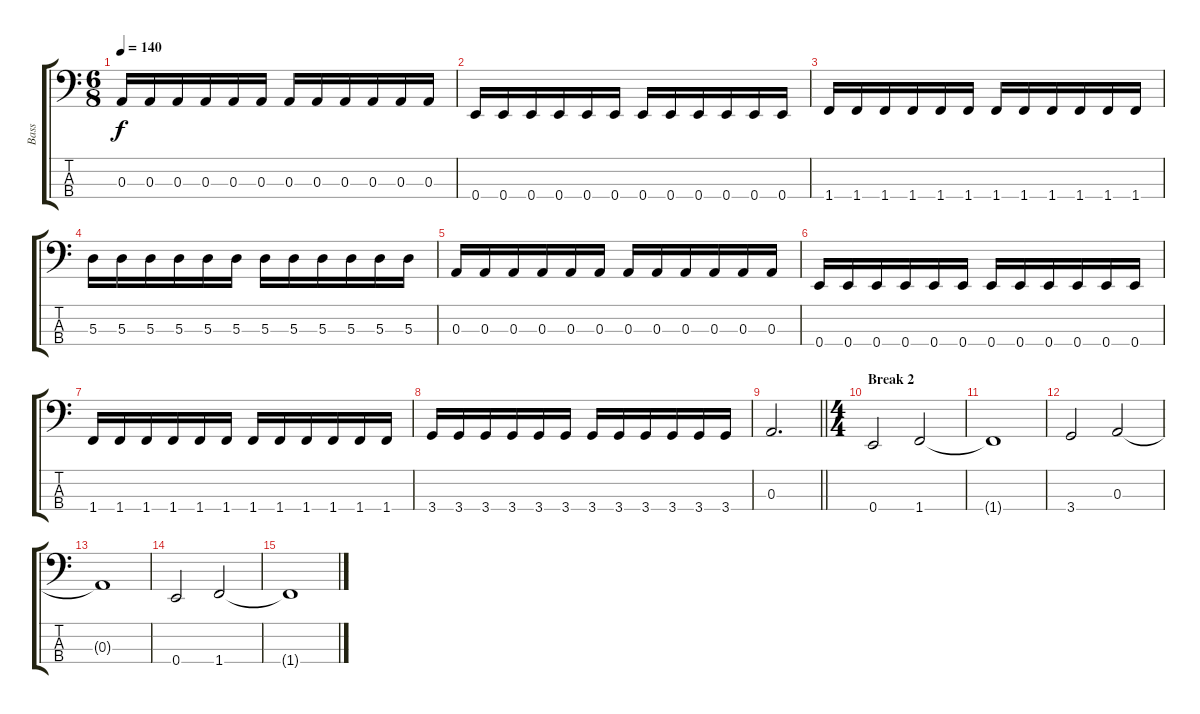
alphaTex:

\track ("Bass" "Bass") {instrument electricbasspick}
\staff {score tabs}
\tuning (G2 D2 A1 E1) {hide}
\ts (6 8)
\tempo 140
\clef f4
\ks c
0.3.16{dy f} 0.3.16 0.3.16 0.3.16 0.3.16 0.3.16 0.3.16 0.3.16 0.3.16 0.3.16 0.3.16 0.3.16 |
0.4.16 0.4.16 0.4.16 0.4.16 0.4.16 0.4.16 0.4.16 0.4.16 0.4.16 0.4.16 0.4.16 0.4.16 |
1.4.16 1.4.16 1.4.16 1.4.16 1.4.16 1.4.16 1.4.16 1.4.16 1.4.16 1.4.16 1.4.16 1.4.16 |
5.3.16 5.3.16 5.3.16 5.3.16 5.3.16 5.3.16 5.3.16 5.3.16 5.3.16 5.3.16 5.3.16 5.3.16 |
0.3.16 0.3.16 0.3.16 0.3.16 0.3.16 0.3.16 0.3.16 0.3.16 0.3.16 0.3.16 0.3.16 0.3.16 |
0.4.16 0.4.16 0.4.16 0.4.16 0.4.16 0.4.16 0.4.16 0.4.16 0.4.16 0.4.16 0.4.16 0.4.16 |
1.4.16 1.4.16 1.4.16 1.4.16 1.4.16 1.4.16 1.4.16 1.4.16 1.4.16 1.4.16 1.4.16 1.4.16 |
3.4.16 3.4.16 3.4.16 3.4.16 3.4.16 3.4.16 3.4.16 3.4.16 3.4.16 3.4.16 3.4.16 3.4.16 |
\barLineRight lightlight
0.3.2{d} |
\ts (4 4)
\section ("" "Break 2")
0.4.2 1.4.2 |
1.4{t}.1 |
3.4.2 0.3.2 |
0.3{t}.1 |
0.4.2 1.4.2 |
1.4{t}.1
